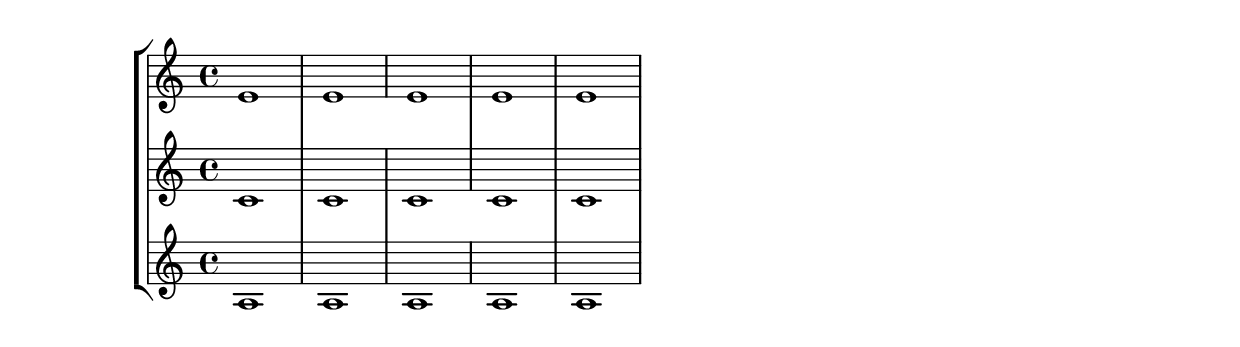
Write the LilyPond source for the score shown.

%% DO NOT EDIT this file manually; it is automatically
%% generated from LSR http://lsr.dsi.unimi.it
%% Make any changes in LSR itself, or in Documentation/snippets/new/ ,
%% and then run scripts/auxiliar/makelsr.py
%%
%% This file is in the public domain.
\version "2.14.0"

\header {
  lsrtags = "rhythms, tweaks-and-overrides"

%% Translation of GIT committish: 70f5f30161f7b804a681cd080274bfcdc9f4fe8c
  texidoces = "
De forma predeterminada, las líneas divisorias en los grupos
StaffGroup, PianoStaff o GrandStaff se conectan entre los pentagramas.
Se puede alterar este comportamiento pentagrama a pentagrama.

"
  doctitlees = "Quitar las barras de compás entre los pentagramas de un StaffGroup PianoStaff o GrandStaff"



  texidoc = "
By default, bar lines in StaffGroup, PianoStaff, or GrandStaff groups
are connected between the staves.  This behaviour can be overridden on
a staff-by-staff basis.

"
  doctitle = "Removing connecting bar lines on StaffGroup PianoStaff or GrandStaff"
} % begin verbatim

\relative c' {
  \new StaffGroup <<
    \new Staff {
      e1 | e
      \once \override Staff.BarLine #'allow-span-bar = ##f
      e1 | e | e
    }
    \new Staff {
      c1 | c | c
      \once \override Staff.BarLine #'allow-span-bar = ##f
      c1 | c
    }
    \new Staff {
      a1 | a | a | a | a
    }
  >>
}

